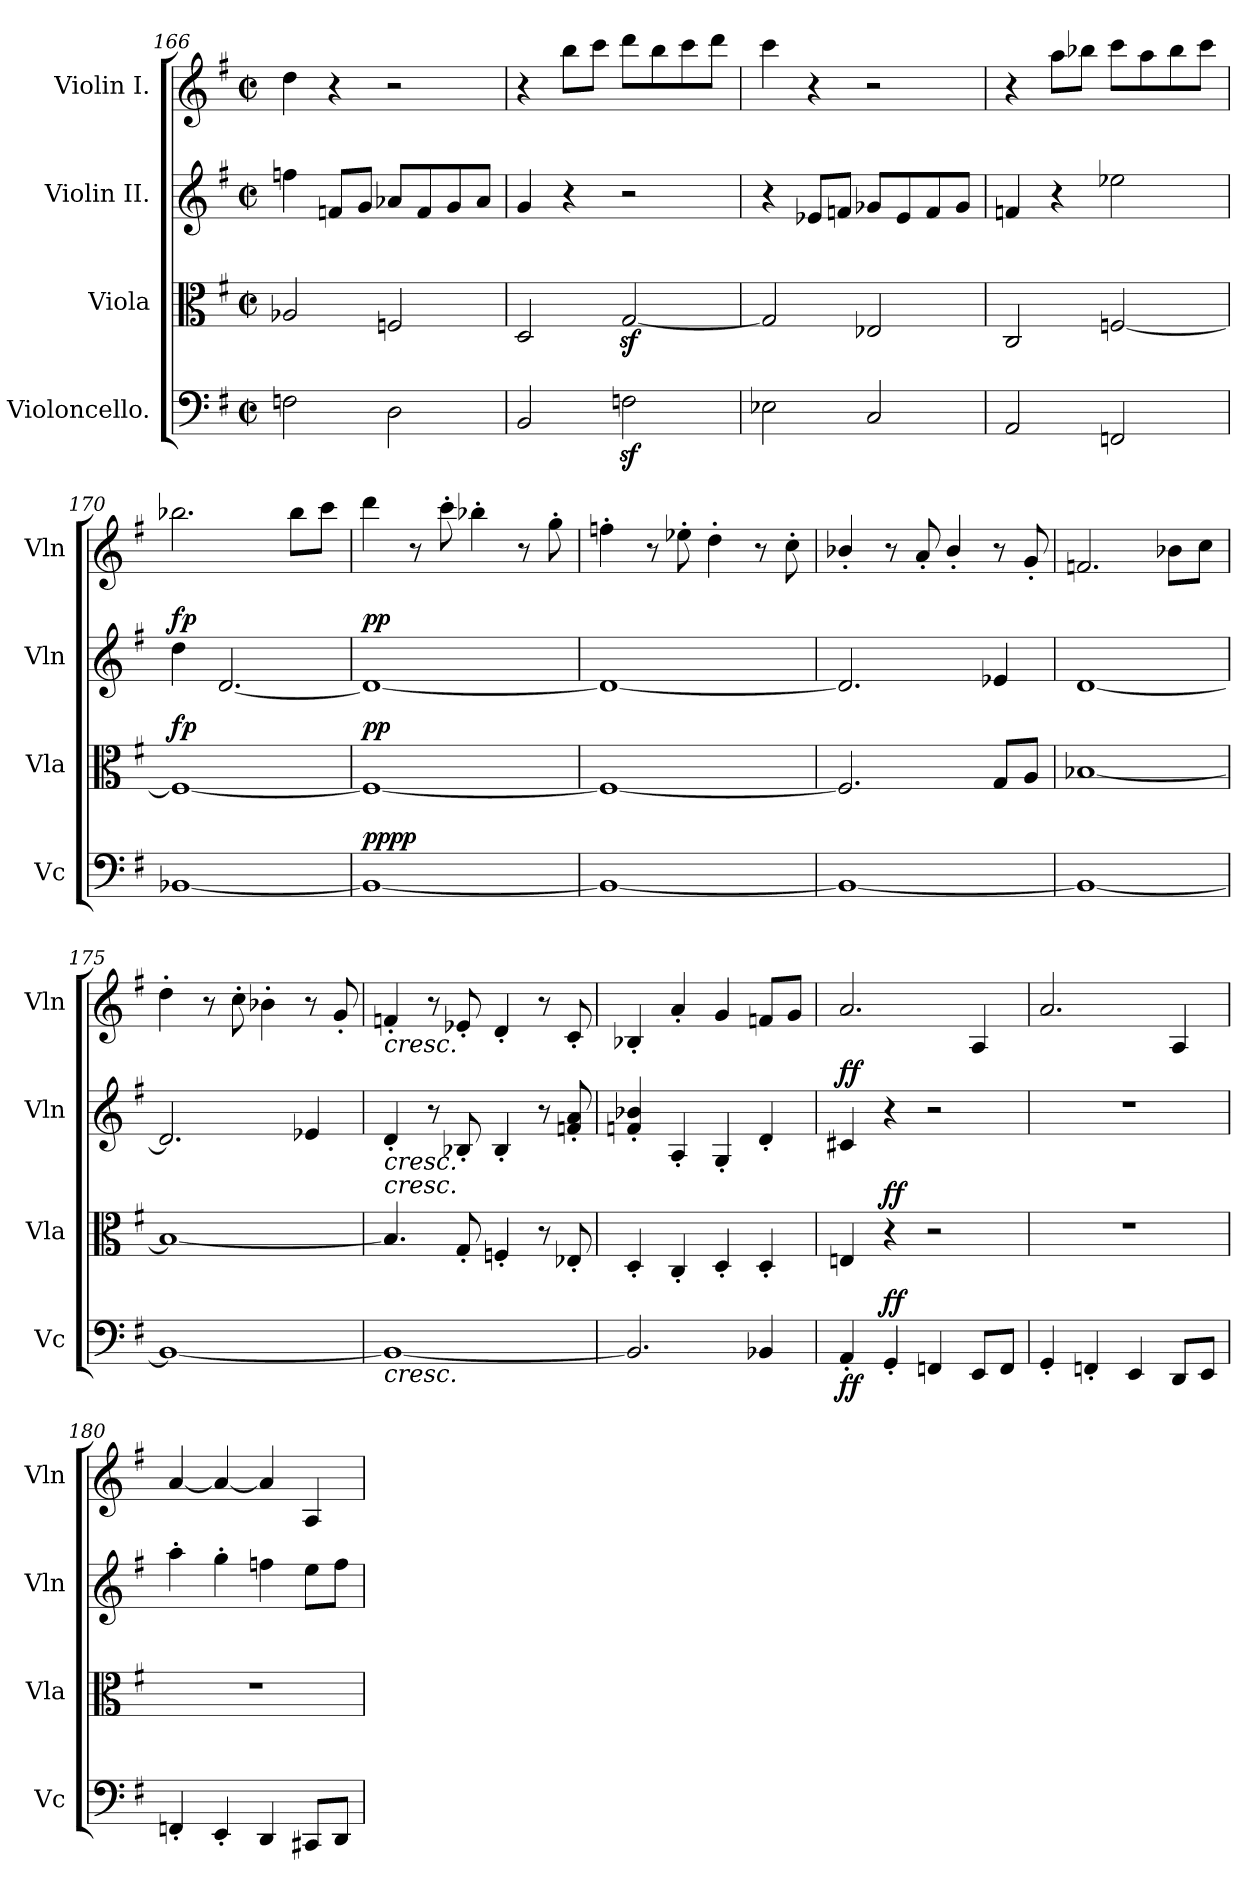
**kern	**dynam	**kern	**dynam	**kern	**dynam	**kern
*part4	*part4	*part3	*part3	*part2	*part2	*part1
*staff4	*staff4	*staff3	*staff3	*staff2	*staff2	*staff1
*I"Violoncello.	*	*I"Viola	*	*I"Violin II.	*	*I"Violin I.
*I'Vc	*	*I'Vla	*	*I'Vln	*	*I'Vln
!!LO:LB:g=z
*clefF4	*	*clefC3	*	*clefG2	*	*clefG2
*k[f#]	*	*k[f#]	*	*k[f#]	*	*k[f#]
*M2/2	*	*M2/2	*	*M2/2	*	*M2/2
*met(c|)	*	*met(c|)	*	*met(c|)	*	*met(c|)
=166	=166	=166	=166	=166	=166	=166
2Fn\	.	2A-X/	.	4ffn\	.	4dd\
.	.	.	.	8fn/L	.	4r
.	.	.	.	8g/J	.	.
2D\	.	2Fn/	.	8a-X/L	.	2r
.	.	.	.	8f/	.	.
.	.	.	.	8g/	.	.
.	.	.	.	8a-/J	.	.
=167	=167	=167	=167	=167	=167	=167
2BB/	.	2D/	.	4g/	.	4r
.	.	.	.	4r	.	8bb\L
.	.	.	.	.	.	8ccc\J
2Fnz<\	.	[2Gz</	.	2r	.	8ddd\L
.	.	.	.	.	.	8bb\
.	.	.	.	.	.	8ccc\
.	.	.	.	.	.	8ddd\J
=168	=168	=168	=168	=168	=168	=168
2E-X\	.	2G/]	.	4r	.	4ccc\
.	.	.	.	8e-X/L	.	4r
.	.	.	.	8fn/J	.	.
2C/	.	2E-X/	.	8g-X/L	.	2r
.	.	.	.	8e-/	.	.
.	.	.	.	8f/	.	.
.	.	.	.	8g-/J	.	.
=169	=169	=169	=169	=169	=169	=169
2AA/	.	2C/	.	4fn/	.	4r
.	.	.	.	4r	.	8aa\L
.	.	.	.	.	.	8bb-X\J
2FFn/	.	[2Fn/	.	2ee-X\	.	8ccc\L
.	.	.	.	.	.	8aa\
.	.	.	.	.	.	8bb-\
.	.	.	.	.	.	8ccc\J
=170	=170	=170	=170	=170	=170	=170
!	!LO:DY:b	!	!	!	!	!
!	!LO:DY:n=1:a	!	!LO:DY:a	!	!LO:DY:a	!
[1BB-X	fp fp	1F_	fp	4dd\	fp	2.bb-X\
.	.	.	.	[2.d/	.	.
.	.	.	.	.	.	8bb-\L
.	.	.	.	.	.	8ccc\J
!!LO:LB:g=z
=171	=171	=171	=171	=171	=171	=171
!	!LO:DY:b	!	!	!	!	!
!	!LO:DY:n=1:a	!	!LO:DY:a	!	!LO:DY:a	!
1BB-_	pp pp	1F_	pp	1d_	pp	4ddd\
.	.	.	.	.	.	8r
.	.	.	.	.	.	8ccc'\
.	.	.	.	.	.	4bb-X'\
.	.	.	.	.	.	8r
.	.	.	.	.	.	8gg'\
=172	=172	=172	=172	=172	=172	=172
1BB-_	.	1F_	.	1d_	.	4ffn'\
.	.	.	.	.	.	8r
.	.	.	.	.	.	8ee-X'\
.	.	.	.	.	.	4dd'\
.	.	.	.	.	.	8r
.	.	.	.	.	.	8cc'\
=173	=173	=173	=173	=173	=173	=173
1BB-_	.	2.F/]	.	2.d/]	.	4b-X'/
.	.	.	.	.	.	8r
.	.	.	.	.	.	8a'/
.	.	.	.	.	.	4b-'/
.	.	8G/L	.	4e-X/	.	8r
.	.	8A/J	.	.	.	8g'/
=174	=174	=174	=174	=174	=174	=174
1BB-_	.	[1B-X	.	[1d	.	2.fn/
.	.	.	.	.	.	8b-X\L
.	.	.	.	.	.	8cc\J
=175	=175	=175	=175	=175	=175	=175
1BB-_	.	1B-_	.	2.d/]	.	4dd'\
.	.	.	.	.	.	8r
.	.	.	.	.	.	8cc'\
.	.	.	.	.	.	4b-X'\
.	.	.	.	4e-X/	.	8r
.	.	.	.	.	.	8g'/
!!LO:PB:g=z
=176	=176	=176	=176	=176	=176	=176
!	!	!	!	!	!	!LO:TX:b:i:t=cresc.
!	!	!	!	!LO:TX:b:i:t=cresc.	!	!
!	!	!LO:TX:a:i:t=cresc.	!	!	!	!
!LO:TX:b:i:t=cresc.	!	!	!	!	!	!
1BB-_	.	4.B-/]	.	4d'/	.	4fn'/
.	.	.	.	8r	.	8r
.	.	8G'/	.	8B-X'/	.	8e-X'/
.	.	4Fn'/	.	4B-'/	.	4d'/
.	.	8r	.	8r	.	8r
.	.	8E-X'/	.	8fn/' 8a/'	.	8c'/
=177	=177	=177	=177	=177	=177	=177
2.BB-/]	.	4D'/	.	4fn/' 4b-X/'	.	4B-X'/
.	.	4C'/	.	4A'/	.	4a'/
.	.	4D'/	.	4G'/	.	4g/
4BB-X/	.	4D'/	.	4d'/	.	8fn/L
.	.	.	.	.	.	8g/J
=178	=178	=178	=178	=178	=178	=178
!	!LO:DY:b	!	!	!	!LO:DY:a	!
4AA'/	ff	4En/	.	4c#X/	ff	2.a/
!	!LO:DY:a	!	!LO:DY:a	!	!	!
4GG'/	ff	4r	ff	4r	.	.
4FFn/	.	2r	.	2r	.	.
8EE/L	.	.	.	.	.	4A/
8FF/J	.	.	.	.	.	.
=179	=179	=179	=179	=179	=179	=179
4GG'/	.	1r	.	1r	.	2.a/
4FFn'/	.	.	.	.	.	.
4EE/	.	.	.	.	.	.
8DD/L	.	.	.	.	.	4A/
8EE/J	.	.	.	.	.	.
!!LO:LB:g=z
=180	=180	=180	=180	=180	=180	=180
4FFn'/	.	1r	.	4aa'\	.	[4a/
4EE'/	.	.	.	4gg'\	.	4a/_
4DD/	.	.	.	4ffn\	.	4a/]
8CC#X/L	.	.	.	8ee\L	.	4A/
8DD/J	.	.	.	8ff\J	.	.
=	=	=	=	=	=	=
*-	*-	*-	*-	*-	*-	*-
